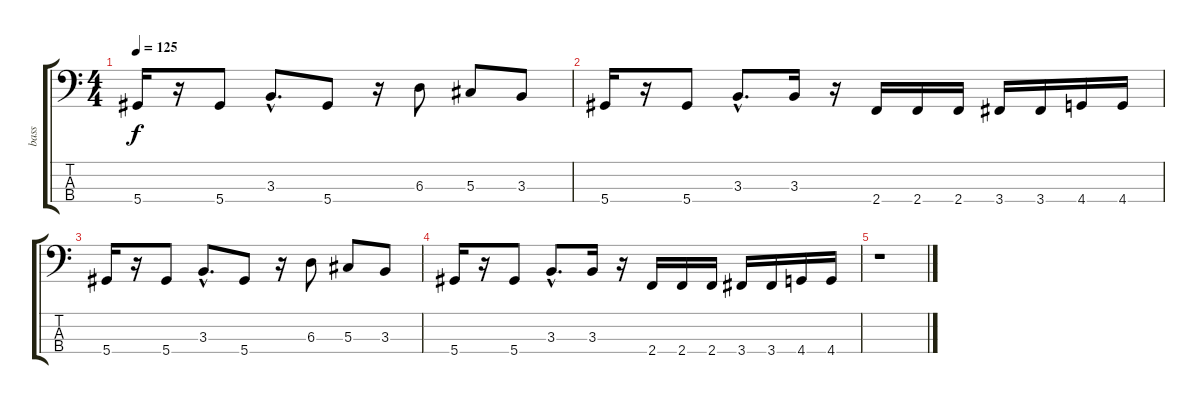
\track ("bass" "bass") {instrument electricbasspick}
\staff {score tabs}
\tuning (Gb2 Db2 Ab1 Eb1) {hide}
\ts (4 4)
\tempo 125
\clef f4
\ks c
5.4.16{dy f} r.16 5.4.8 3.3{hac}.8{d} 5.4.8 r.16 6.3.8 5.3.8 3.3.8 |
5.4.16 r.16 5.4.8 3.3{hac}.8{d} 3.3.16 r.16 2.4.16 2.4.16 2.4.16 3.4.16 3.4.16 4.4.16 4.4.16 |
5.4.16 r.16 5.4.8 3.3{hac}.8{d} 5.4.8 r.16 6.3.8 5.3.8 3.3.8 |
5.4.16 r.16 5.4.8 3.3{hac}.8{d} 3.3.16 r.16 2.4.16 2.4.16 2.4.16 3.4.16 3.4.16 4.4.16 4.4.16 |
r.1
